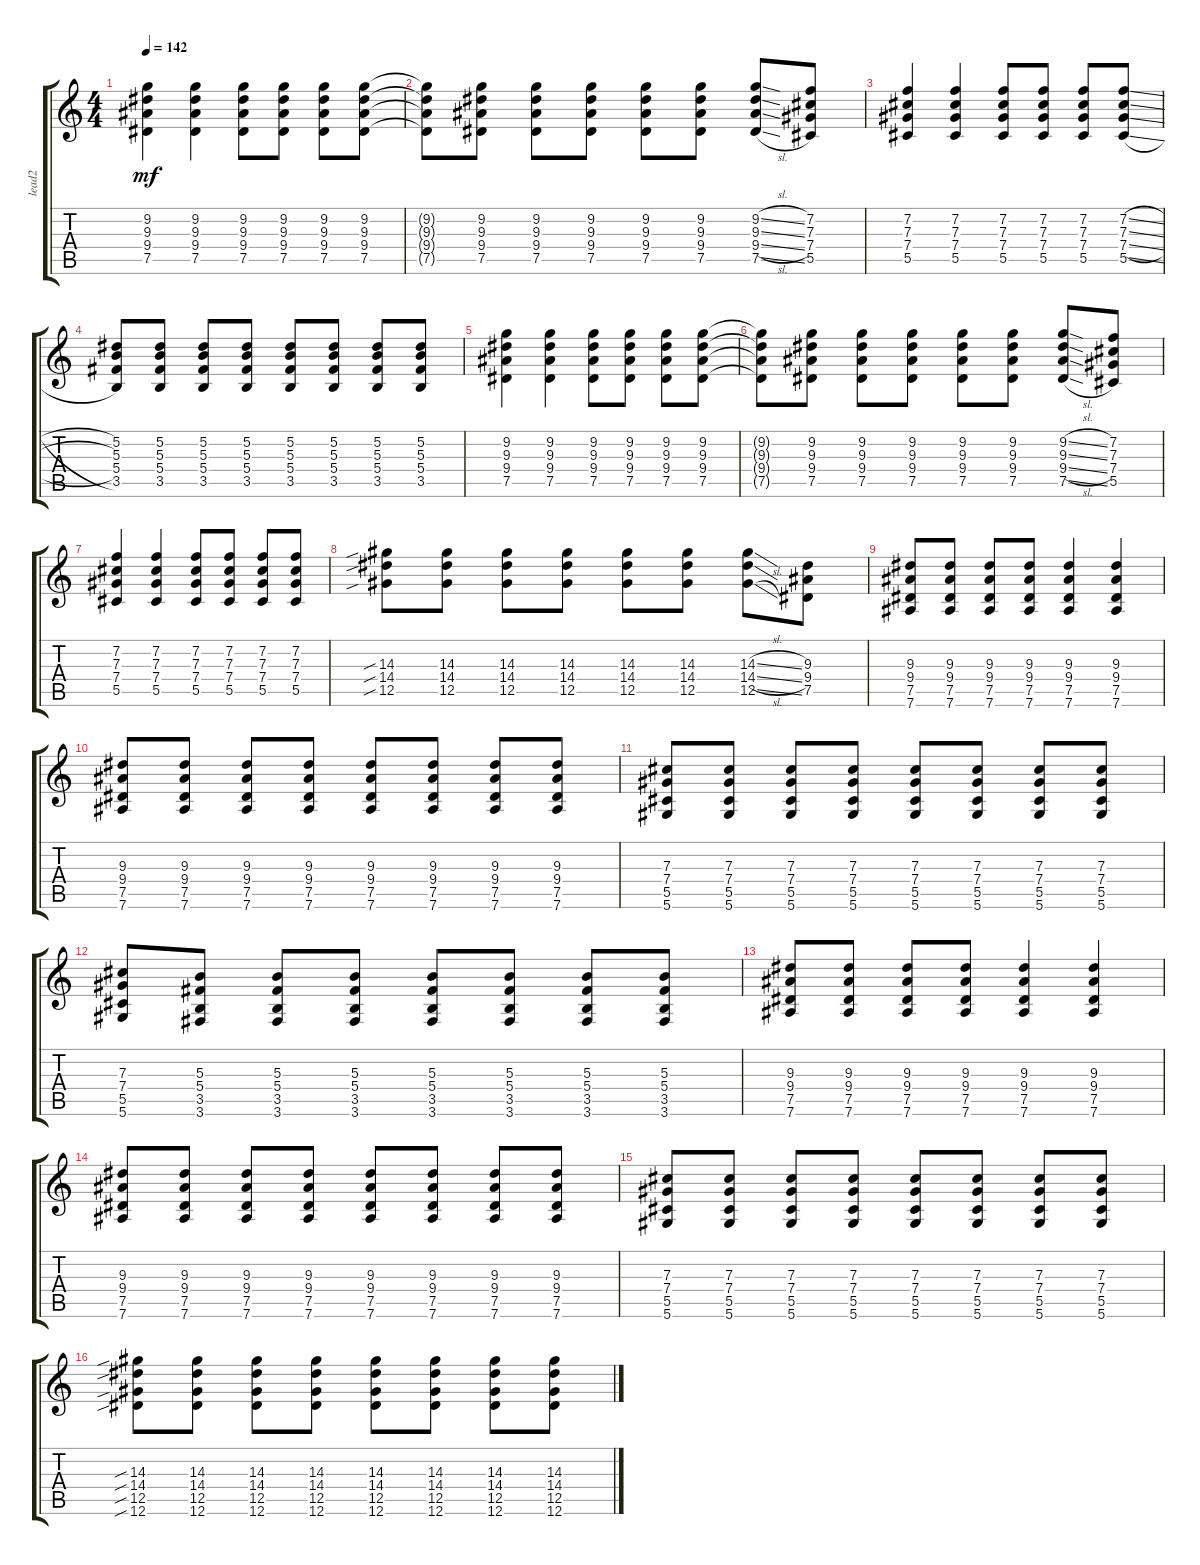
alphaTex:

\track ("lead2" "lead2") {instrument overdrivenguitar}
\staff {score tabs}
\tuning (Eb4 Bb3 Gb3 Db3 Ab2 Eb2) {hide}
\ts (4 4)
\tempo 142
\clef g2
\ks c
(9.2 9.3 9.4 7.5).4{dy mf} (9.2 9.3 9.4 7.5).4 (9.2 9.3 9.4 7.5).8 (9.2 9.3 9.4 7.5).8 (9.2 9.3 9.4 7.5).8 (9.2 9.3 9.4 7.5).8 |
(9.2{t} 9.3{t} 9.4{t} 7.5{t}).8 (9.2 9.3 9.4 7.5).8 (9.2 9.3 9.4 7.5).8 (9.2 9.3 9.4 7.5).8 (9.2 9.3 9.4 7.5).8 (9.2 9.3 9.4 7.5).8 (9.2{sl} 9.3{sl} 9.4{sl} 7.5{sl}).8 (7.2 7.3 7.4 5.5).8 |
(7.2 7.3 7.4 5.5).4 (7.2 7.3 7.4 5.5).4 (7.2 7.3 7.4 5.5).8 (7.2 7.3 7.4 5.5).8 (7.2 7.3 7.4 5.5).8 (7.2{sl} 7.3{sl} 7.4{sl} 5.5{sl}).8 |
(5.2 5.3 5.4 3.5).8 (5.2 5.3 5.4 3.5).8 (5.2 5.3 5.4 3.5).8 (5.2 5.3 5.4 3.5).8 (5.2 5.3 5.4 3.5).8 (5.2 5.3 5.4 3.5).8 (5.2 5.3 5.4 3.5).8 (5.2 5.3 5.4 3.5).8 |
(9.2 9.3 9.4 7.5).4 (9.2 9.3 9.4 7.5).4 (9.2 9.3 9.4 7.5).8 (9.2 9.3 9.4 7.5).8 (9.2 9.3 9.4 7.5).8 (9.2 9.3 9.4 7.5).8 |
(9.2{t} 9.3{t} 9.4{t} 7.5{t}).8 (9.2 9.3 9.4 7.5).8 (9.2 9.3 9.4 7.5).8 (9.2 9.3 9.4 7.5).8 (9.2 9.3 9.4 7.5).8 (9.2 9.3 9.4 7.5).8 (9.2{sl} 9.3{sl} 9.4{sl} 7.5{sl}).8 (7.2 7.3 7.4 5.5).8 |
(7.2 7.3 7.4 5.5).4 (7.2 7.3 7.4 5.5).4 (7.2 7.3 7.4 5.5).8 (7.2 7.3 7.4 5.5).8 (7.2 7.3 7.4 5.5).8 (7.2 7.3 7.4 5.5).8 |
(14.3{sib} 14.4{sib} 12.5{sib}).8 (14.3 14.4 12.5).8 (14.3 14.4 12.5).8 (14.3 14.4 12.5).8 (14.3 14.4 12.5).8 (14.3 14.4 12.5).8 (14.3{sl} 14.4{sl} 12.5{sl}).8 (9.3 9.4 7.5).8 |
(9.3 9.4 7.5 7.6).8 (9.3 9.4 7.5 7.6).8 (9.3 9.4 7.5 7.6).8 (9.3 9.4 7.5 7.6).8 (9.3 9.4 7.5 7.6).4 (9.3 9.4 7.5 7.6).4 |
(9.3 9.4 7.5 7.6).8 (9.3 9.4 7.5 7.6).8 (9.3 9.4 7.5 7.6).8 (9.3 9.4 7.5 7.6).8 (9.3 9.4 7.5 7.6).8 (9.3 9.4 7.5 7.6).8 (9.3 9.4 7.5 7.6).8 (9.3 9.4 7.5 7.6).8 |
(7.3 7.4 5.5 5.6).8 (7.3 7.4 5.5 5.6).8 (7.3 7.4 5.5 5.6).8 (7.3 7.4 5.5 5.6).8 (7.3 7.4 5.5 5.6).8 (7.3 7.4 5.5 5.6).8 (7.3 7.4 5.5 5.6).8 (7.3 7.4 5.5 5.6).8 |
(7.3 7.4 5.5 5.6).8 (5.3 5.4 3.5 3.6).8 (5.3 5.4 3.5 3.6).8 (5.3 5.4 3.5 3.6).8 (5.3 5.4 3.5 3.6).8 (5.3 5.4 3.5 3.6).8 (5.3 5.4 3.5 3.6).8 (5.3 5.4 3.5 3.6).8 |
(9.3 9.4 7.5 7.6).8 (9.3 9.4 7.5 7.6).8 (9.3 9.4 7.5 7.6).8 (9.3 9.4 7.5 7.6).8 (9.3 9.4 7.5 7.6).4 (9.3 9.4 7.5 7.6).4 |
(9.3 9.4 7.5 7.6).8 (9.3 9.4 7.5 7.6).8 (9.3 9.4 7.5 7.6).8 (9.3 9.4 7.5 7.6).8 (9.3 9.4 7.5 7.6).8 (9.3 9.4 7.5 7.6).8 (9.3 9.4 7.5 7.6).8 (9.3 9.4 7.5 7.6).8 |
(7.3 7.4 5.5 5.6).8 (7.3 7.4 5.5 5.6).8 (7.3 7.4 5.5 5.6).8 (7.3 7.4 5.5 5.6).8 (7.3 7.4 5.5 5.6).8 (7.3 7.4 5.5 5.6).8 (7.3 7.4 5.5 5.6).8 (7.3 7.4 5.5 5.6).8 |
(14.3{sib} 14.4{sib} 12.5{sib} 12.6{sib}).8 (14.3 14.4 12.5 12.6).8 (14.3 14.4 12.5 12.6).8 (14.3 14.4 12.5 12.6).8 (14.3 14.4 12.5 12.6).8 (14.3 14.4 12.5 12.6).8 (14.3 14.4 12.5 12.6).8 (14.3 14.4 12.5 12.6).8
